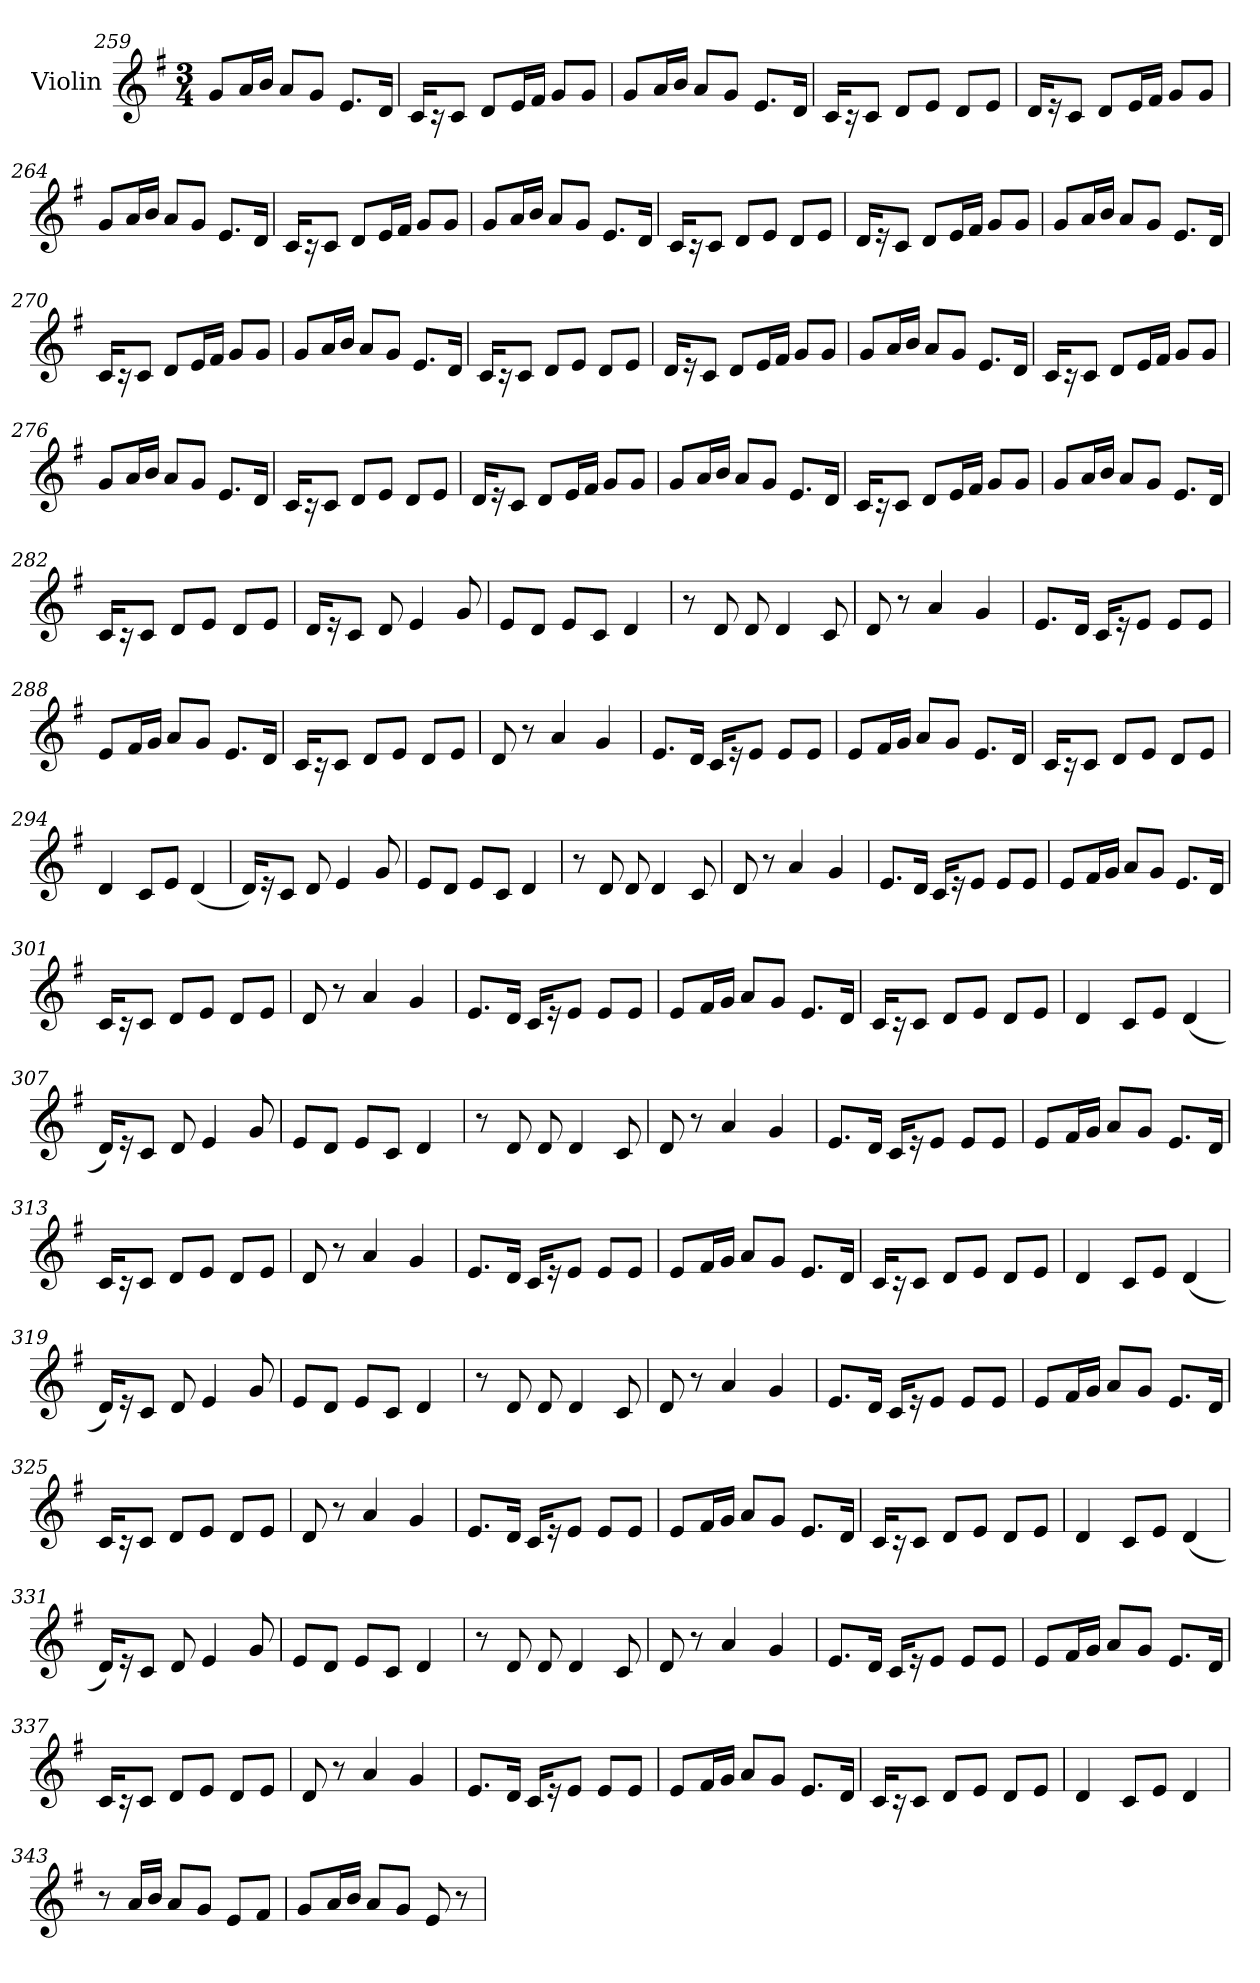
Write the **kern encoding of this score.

**kern
*part1
*staff1
*I"Violin
*clefG2
*k[f#]
*G:
*M3/4
=259
8g/L
16a/L
16b/JJ
8a/L
8g/J
8.e/L
16d/Jk
=260
16c/KL
16r
8c/J
8d/L
16e/L
16f#/JJ
8g/L
8g/J
=261
8g/L
16a/L
16b/JJ
8a/L
8g/J
8.e/L
16d/Jk
!!LO:LB:g=z
=262
16c/KL
16r
8c/J
8d/L
8e/J
8d/L
8e/J
=263
16d/KL
16r
8c/J
8d/L
16e/L
16f#/JJ
8g/L
8g/J
=264
8g/L
16a/L
16b/JJ
8a/L
8g/J
8.e/L
16d/Jk
=265
16c/KL
16r
8c/J
8d/L
16e/L
16f#/JJ
8g/L
8g/J
=266
8g/L
16a/L
16b/JJ
8a/L
8g/J
8.e/L
16d/Jk
!!LO:LB:g=z
=267
16c/KL
16r
8c/J
8d/L
8e/J
8d/L
8e/J
=268
16d/KL
16r
8c/J
8d/L
16e/L
16f#/JJ
8g/L
8g/J
=269
8g/L
16a/L
16b/JJ
8a/L
8g/J
8.e/L
16d/Jk
=270
16c/KL
16r
8c/J
8d/L
16e/L
16f#/JJ
8g/L
8g/J
=271
8g/L
16a/L
16b/JJ
8a/L
8g/J
8.e/L
16d/Jk
!!LO:LB:g=z
=272
16c/KL
16r
8c/J
8d/L
8e/J
8d/L
8e/J
=273
16d/KL
16r
8c/J
8d/L
16e/L
16f#/JJ
8g/L
8g/J
=274
8g/L
16a/L
16b/JJ
8a/L
8g/J
8.e/L
16d/Jk
=275
16c/KL
16r
8c/J
8d/L
16e/L
16f#/JJ
8g/L
8g/J
=276
8g/L
16a/L
16b/JJ
8a/L
8g/J
8.e/L
16d/Jk
!!LO:LB:g=z
=277
16c/KL
16r
8c/J
8d/L
8e/J
8d/L
8e/J
=278
16d/KL
16r
8c/J
8d/L
16e/L
16f#/JJ
8g/L
8g/J
=279
8g/L
16a/L
16b/JJ
8a/L
8g/J
8.e/L
16d/Jk
=280
16c/KL
16r
8c/J
8d/L
16e/L
16f#/JJ
8g/L
8g/J
=281
8g/L
16a/L
16b/JJ
8a/L
8g/J
8.e/L
16d/Jk
!!LO:LB:g=z
=282
16c/KL
16r
8c/J
8d/L
8e/J
8d/L
8e/J
=283
16d/KL
16r
8c/J
8d/
4e/
8g/
=284
8e/L
8d/J
8e/L
8c/J
4d/
=285
8r
8d/
8d/
4d/
8c/
=286
8d/
8r
4a/
4g/
!!LO:LB:g=z
=287
8.e/L
16d/Jk
16c/KL
16r
8e/J
8e/L
8e/J
=288
8e/L
16f#/L
16g/JJ
8a/L
8g/J
8.e/L
16d/Jk
=289
16c/KL
16r
8c/J
8d/L
8e/J
8d/L
8e/J
=290
8d/
8r
4a/
4g/
=291
8.e/L
16d/Jk
16c/KL
16r
8e/J
8e/L
8e/J
!!LO:PB:g=z
=292
8e/L
16f#/L
16g/JJ
8a/L
8g/J
8.e/L
16d/Jk
=293
16c/KL
16r
8c/J
8d/L
8e/J
8d/L
8e/J
=294
4d/
8c/L
8e/J
(<4d/
=295
16d/KL)
16r
8c/J
8d/
4e/
8g/
=296
8e/L
8d/J
8e/L
8c/J
4d/
=297
8r
8d/
8d/
4d/
8c/
!!LO:LB:g=z
=298
8d/
8r
4a/
4g/
=299
8.e/L
16d/Jk
16c/KL
16r
8e/J
8e/L
8e/J
=300
8e/L
16f#/L
16g/JJ
8a/L
8g/J
8.e/L
16d/Jk
=301
16c/KL
16r
8c/J
8d/L
8e/J
8d/L
8e/J
=302
8d/
8r
4a/
4g/
!!LO:LB:g=z
=303
8.e/L
16d/Jk
16c/KL
16r
8e/J
8e/L
8e/J
=304
8e/L
16f#/L
16g/JJ
8a/L
8g/J
8.e/L
16d/Jk
=305
16c/KL
16r
8c/J
8d/L
8e/J
8d/L
8e/J
=306
4d/
8c/L
8e/J
(<4d/
=307
16d/KL)
16r
8c/J
8d/
4e/
8g/
!!LO:LB:g=z
=308
8e/L
8d/J
8e/L
8c/J
4d/
=309
8r
8d/
8d/
4d/
8c/
=310
8d/
8r
4a/
4g/
=311
8.e/L
16d/Jk
16c/KL
16r
8e/J
8e/L
8e/J
=312
8e/L
16f#/L
16g/JJ
8a/L
8g/J
8.e/L
16d/Jk
!!LO:LB:g=z
=313
16c/KL
16r
8c/J
8d/L
8e/J
8d/L
8e/J
=314
8d/
8r
4a/
4g/
=315
8.e/L
16d/Jk
16c/KL
16r
8e/J
8e/L
8e/J
=316
8e/L
16f#/L
16g/JJ
8a/L
8g/J
8.e/L
16d/Jk
=317
16c/KL
16r
8c/J
8d/L
8e/J
8d/L
8e/J
!!LO:LB:g=z
=318
4d/
8c/L
8e/J
(<4d/
=319
16d/KL)
16r
8c/J
8d/
4e/
8g/
=320
8e/L
8d/J
8e/L
8c/J
4d/
=321
8r
8d/
8d/
4d/
8c/
=322
8d/
8r
4a/
4g/
=323
8.e/L
16d/Jk
16c/KL
16r
8e/J
8e/L
8e/J
!!LO:LB:g=z
=324
8e/L
16f#/L
16g/JJ
8a/L
8g/J
8.e/L
16d/Jk
=325
16c/KL
16r
8c/J
8d/L
8e/J
8d/L
8e/J
=326
8d/
8r
4a/
4g/
=327
8.e/L
16d/Jk
16c/KL
16r
8e/J
8e/L
8e/J
=328
8e/L
16f#/L
16g/JJ
8a/L
8g/J
8.e/L
16d/Jk
!!LO:LB:g=z
=329
16c/KL
16r
8c/J
8d/L
8e/J
8d/L
8e/J
=330
4d/
8c/L
8e/J
(<4d/
=331
16d/KL)
16r
8c/J
8d/
4e/
8g/
=332
8e/L
8d/J
8e/L
8c/J
4d/
=333
8r
8d/
8d/
4d/
8c/
=334
8d/
8r
4a/
4g/
!!LO:PB:g=z
=335
8.e/L
16d/Jk
16c/KL
16r
8e/J
8e/L
8e/J
=336
8e/L
16f#/L
16g/JJ
8a/L
8g/J
8.e/L
16d/Jk
=337
16c/KL
16r
8c/J
8d/L
8e/J
8d/L
8e/J
=338
8d/
8r
4a/
4g/
=339
8.e/L
16d/Jk
16c/KL
16r
8e/J
8e/L
8e/J
!!LO:LB:g=z
=340
8e/L
16f#/L
16g/JJ
8a/L
8g/J
8.e/L
16d/Jk
=341
16c/KL
16r
8c/J
8d/L
8e/J
8d/L
8e/J
=342
4d/
8c/L
8e/J
4d/
=343
8r
16a/LL
16b/JJ
8a/L
8g/J
8e/L
8f#/J
=344
8g/L
16a/L
16b/JJ
8a/L
8g/J
8e/
8r
=
*-
